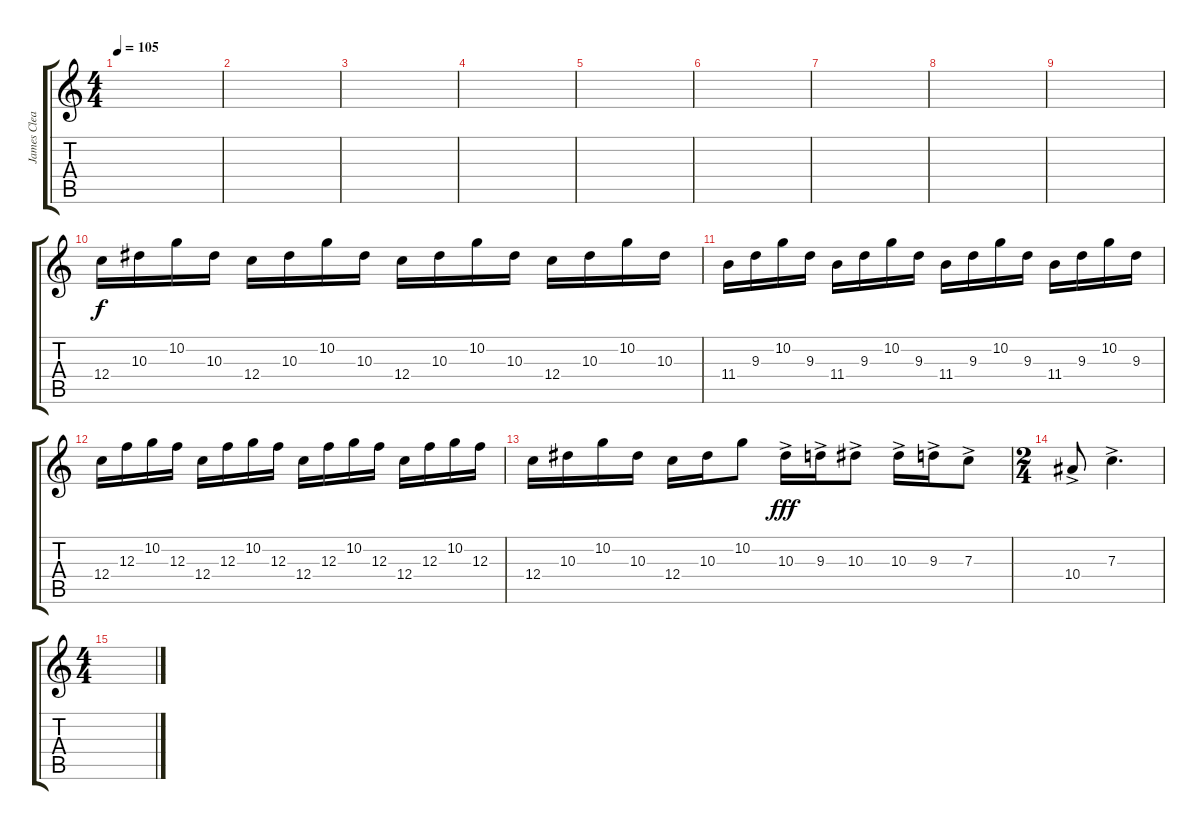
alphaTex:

\track ("James Clean" "James Clea") {instrument electricguitarclean}
\staff {score tabs}
\tuning (D4 A3 F3 C3 G2 C2) {hide}
\ts (4 4)
\tempo 105
\clef g2
\ks c
|
|
|
|
|
|
|
|
|
12.4.16 10.3.16 10.2.16 10.3.16 12.4.16 10.3.16 10.2.16 10.3.16 12.4.16 10.3.16 10.2.16 10.3.16 12.4.16 10.3.16 10.2.16 10.3.16 |
11.4.16 9.3.16 10.2.16 9.3.16 11.4.16 9.3.16 10.2.16 9.3.16 11.4.16 9.3.16 10.2.16 9.3.16 11.4.16 9.3.16 10.2.16 9.3.16 |
12.4.16 12.3.16 10.2.16 12.3.16 12.4.16 12.3.16 10.2.16 12.3.16 12.4.16 12.3.16 10.2.16 12.3.16 12.4.16 12.3.16 10.2.16 12.3.16 |
12.4.16 10.3.16 10.2.16 10.3.16 12.4.16 10.3.16 10.2.8 10.3{ac}.16{dy fff} 9.3{ac}.16 10.3{ac}.8 10.3{ac}.16 9.3{ac}.16 7.3{ac}.8 |
\ts (2 4)
10.4{ac}.8 7.3{ac}.4{d} |
\ts (4 4)
